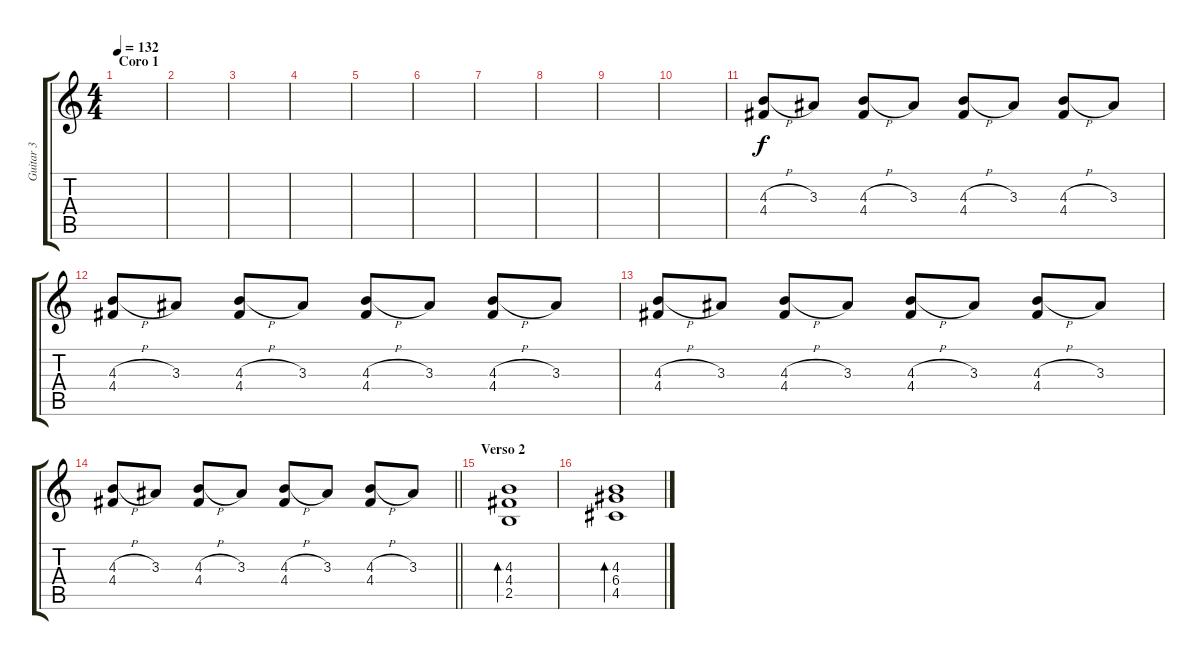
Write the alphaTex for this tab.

\track ("Guitar 3" "Guitar 3") {instrument electricguitarjazz}
\staff {score tabs}
\tuning (E4 B3 G3 D3 A2 E2) {hide}
\ts (4 4)
\section ("" "Coro 1")
\tempo 132
\clef g2
\ks c
|
|
|
|
|
|
|
|
|
|
(4.3{h} 4.4).8 3.3.8 (4.3{h} 4.4).8 3.3.8 (4.3{h} 4.4).8 3.3.8 (4.3{h} 4.4).8 3.3.8 |
(4.3{h} 4.4).8 3.3.8 (4.3{h} 4.4).8 3.3.8 (4.3{h} 4.4).8 3.3.8 (4.3{h} 4.4).8 3.3.8 |
(4.3{h} 4.4).8 3.3.8 (4.3{h} 4.4).8 3.3.8 (4.3{h} 4.4).8 3.3.8 (4.3{h} 4.4).8 3.3.8 |
\barLineRight lightlight
(4.3{h} 4.4).8 3.3.8 (4.3{h} 4.4).8 3.3.8 (4.3{h} 4.4).8 3.3.8 (4.3{h} 4.4).8 3.3.8 |
\section ("" "Verso 2")
(4.3 4.4 2.5).1{bd 240} |
(4.3 6.4 4.5).1{bd 240}
